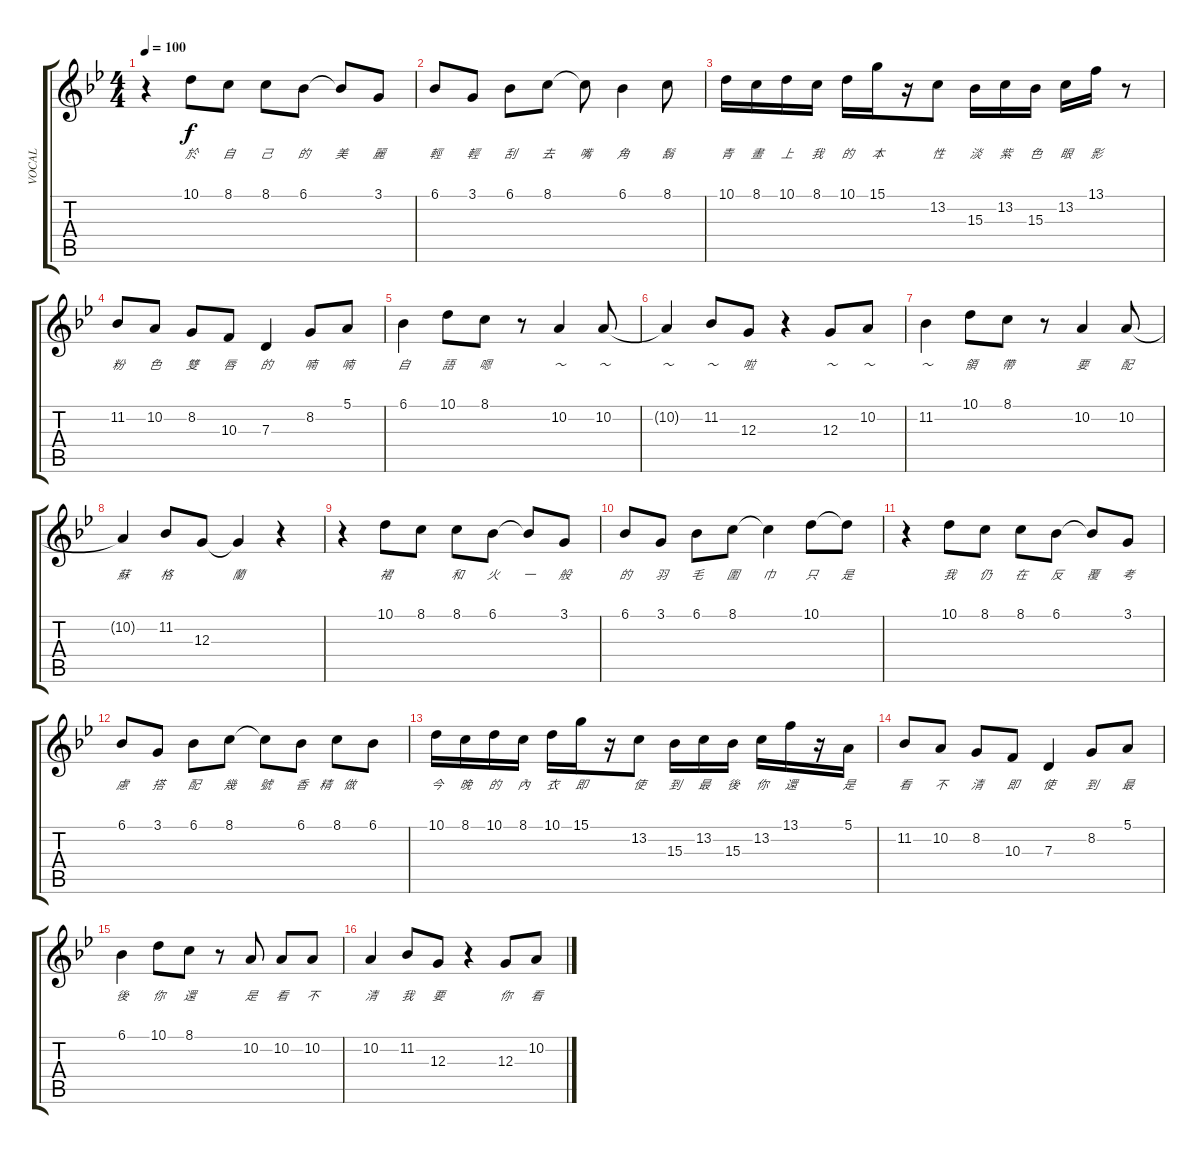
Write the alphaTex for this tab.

\track ("VOCAL" "VOCAL") {instrument electricpiano1}
\staff {score tabs}
\tuning (E4 B3 G3 D3 A2 E2) {hide}
\ts (4 4)
\tempo 100
\clef g2
\ks bb
r.4{dy f} 10.1.8{lyrics (0 "於") lyrics (1 "") lyrics (2 "") lyrics (3 "") lyrics (4 "")} 8.1.8{lyrics (0 "自") lyrics (1 "") lyrics (2 "") lyrics (3 "") lyrics (4 "")} 8.1.8{lyrics (0 "己") lyrics (1 "") lyrics (2 "") lyrics (3 "") lyrics (4 "")} 6.1.8{lyrics (0 "的") lyrics (1 "") lyrics (2 "") lyrics (3 "") lyrics (4 "")} 6.1{t}.8{lyrics (0 "美") lyrics (1 "") lyrics (2 "") lyrics (3 "") lyrics (4 "")} 3.1.8{lyrics (0 "麗") lyrics (1 "") lyrics (2 "") lyrics (3 "") lyrics (4 "")} |
6.1.8{lyrics (0 "輕") lyrics (1 "") lyrics (2 "") lyrics (3 "") lyrics (4 "")} 3.1.8{lyrics (0 "輕") lyrics (1 "") lyrics (2 "") lyrics (3 "") lyrics (4 "")} 6.1.8{lyrics (0 "刮") lyrics (1 "") lyrics (2 "") lyrics (3 "") lyrics (4 "")} 8.1.8{lyrics (0 "去") lyrics (1 "") lyrics (2 "") lyrics (3 "") lyrics (4 "")} 8.1{t}.8{lyrics (0 "嘴") lyrics (1 "") lyrics (2 "") lyrics (3 "") lyrics (4 "")} 6.1.4{lyrics (0 "角") lyrics (1 "") lyrics (2 "") lyrics (3 "") lyrics (4 "")} 8.1.8{lyrics (0 "鬍") lyrics (1 "") lyrics (2 "") lyrics (3 "") lyrics (4 "")} |
10.1.16{lyrics (0 "青　") lyrics (1 "") lyrics (2 "") lyrics (3 "") lyrics (4 "")} 8.1.16{lyrics (0 "畫") lyrics (1 "") lyrics (2 "") lyrics (3 "") lyrics (4 "")} 10.1.16{lyrics (0 "上") lyrics (1 "") lyrics (2 "") lyrics (3 "") lyrics (4 "")} 8.1.16{lyrics (0 "我") lyrics (1 "") lyrics (2 "") lyrics (3 "") lyrics (4 "")} 10.1.16{lyrics (0 "的") lyrics (1 "") lyrics (2 "") lyrics (3 "") lyrics (4 "")} 15.1.16{lyrics (0 "本") lyrics (1 "") lyrics (2 "") lyrics (3 "") lyrics (4 "")} r.16 13.2.8{lyrics (0 "性　") lyrics (1 "") lyrics (2 "") lyrics (3 "") lyrics (4 "")} 15.3.16{lyrics (0 "淡") lyrics (1 "") lyrics (2 "") lyrics (3 "") lyrics (4 "")} 13.2.16{lyrics (0 "紫") lyrics (1 "") lyrics (2 "") lyrics (3 "") lyrics (4 "")} 15.3.16{lyrics (0 "色") lyrics (1 "") lyrics (2 "") lyrics (3 "") lyrics (4 "")} 13.2.16{lyrics (0 "眼") lyrics (1 "") lyrics (2 "") lyrics (3 "") lyrics (4 "")} 13.1.16{lyrics (0 "影") lyrics (1 "") lyrics (2 "") lyrics (3 "") lyrics (4 "")} r.8 |
11.2.8{lyrics (0 "粉") lyrics (1 "") lyrics (2 "") lyrics (3 "") lyrics (4 "")} 10.2.8{lyrics (0 "色") lyrics (1 "") lyrics (2 "") lyrics (3 "") lyrics (4 "")} 8.2.8{lyrics (0 "雙") lyrics (1 "") lyrics (2 "") lyrics (3 "") lyrics (4 "")} 10.3.8{lyrics (0 "唇") lyrics (1 "") lyrics (2 "") lyrics (3 "") lyrics (4 "")} 7.3.4{lyrics (0 "的") lyrics (1 "") lyrics (2 "") lyrics (3 "") lyrics (4 "")} 8.2.8{lyrics (0 "喃") lyrics (1 "") lyrics (2 "") lyrics (3 "") lyrics (4 "")} 5.1.8{lyrics (0 "喃") lyrics (1 "") lyrics (2 "") lyrics (3 "") lyrics (4 "")} |
6.1.4{lyrics (0 "自") lyrics (1 "") lyrics (2 "") lyrics (3 "") lyrics (4 "")} 10.1.8{lyrics (0 "語　") lyrics (1 "") lyrics (2 "") lyrics (3 "") lyrics (4 "")} 8.1.8{lyrics (0 "嗯") lyrics (1 "") lyrics (2 "") lyrics (3 "") lyrics (4 "")} r.8 10.2.4{lyrics (0 "～") lyrics (1 "") lyrics (2 "") lyrics (3 "") lyrics (4 "")} 10.2.8{lyrics (0 "～") lyrics (1 "") lyrics (2 "") lyrics (3 "") lyrics (4 "")} |
10.2{t}.4{lyrics (0 "～") lyrics (1 "") lyrics (2 "") lyrics (3 "") lyrics (4 "")} 11.2.8{lyrics (0 "～") lyrics (1 "") lyrics (2 "") lyrics (3 "") lyrics (4 "")} 12.3.8{lyrics (0 "啦") lyrics (1 "") lyrics (2 "") lyrics (3 "") lyrics (4 "")} r.4 12.3.8{lyrics (0 "～") lyrics (1 "") lyrics (2 "") lyrics (3 "") lyrics (4 "")} 10.2.8{lyrics (0 "～") lyrics (1 "") lyrics (2 "") lyrics (3 "") lyrics (4 "")} |
11.2.4{lyrics (0 "～") lyrics (1 "") lyrics (2 "") lyrics (3 "") lyrics (4 "")} 10.1.8{lyrics (0 "領") lyrics (1 "") lyrics (2 "") lyrics (3 "") lyrics (4 "")} 8.1.8{lyrics (0 "帶") lyrics (1 "") lyrics (2 "") lyrics (3 "") lyrics (4 "")} r.8 10.2.4{lyrics (0 "要") lyrics (1 "") lyrics (2 "") lyrics (3 "") lyrics (4 "")} 10.2.8{lyrics (0 "配") lyrics (1 "") lyrics (2 "") lyrics (3 "") lyrics (4 "")} |
10.2{t}.4{lyrics (0 "蘇") lyrics (1 "") lyrics (2 "") lyrics (3 "") lyrics (4 "")} 11.2.8{lyrics (0 "格") lyrics (1 "") lyrics (2 "") lyrics (3 "") lyrics (4 "")} 12.3.8{lyrics (0 "") lyrics (1 "") lyrics (2 "") lyrics (3 "") lyrics (4 "")} 12.3{t}.4{lyrics (0 "蘭") lyrics (1 "") lyrics (2 "") lyrics (3 "") lyrics (4 "")} r.4 |
r.4 10.1.8{lyrics (0 "裙　") lyrics (1 "") lyrics (2 "") lyrics (3 "") lyrics (4 "")} 8.1.8{lyrics (0 "") lyrics (1 "") lyrics (2 "") lyrics (3 "") lyrics (4 "")} 8.1.8{lyrics (0 "和") lyrics (1 "") lyrics (2 "") lyrics (3 "") lyrics (4 "")} 6.1.8{lyrics (0 "火") lyrics (1 "") lyrics (2 "") lyrics (3 "") lyrics (4 "")} 6.1{t}.8{lyrics (0 "一") lyrics (1 "") lyrics (2 "") lyrics (3 "") lyrics (4 "")} 3.1.8{lyrics (0 "般") lyrics (1 "") lyrics (2 "") lyrics (3 "") lyrics (4 "")} |
6.1.8{lyrics (0 "的") lyrics (1 "") lyrics (2 "") lyrics (3 "") lyrics (4 "")} 3.1.8{lyrics (0 "羽") lyrics (1 "") lyrics (2 "") lyrics (3 "") lyrics (4 "")} 6.1.8{lyrics (0 "毛") lyrics (1 "") lyrics (2 "") lyrics (3 "") lyrics (4 "")} 8.1.8{lyrics (0 "圍") lyrics (1 "") lyrics (2 "") lyrics (3 "") lyrics (4 "")} 8.1{t}.4{lyrics (0 "巾") lyrics (1 "") lyrics (2 "") lyrics (3 "") lyrics (4 "")} 10.1.8{lyrics (0 "只") lyrics (1 "") lyrics (2 "") lyrics (3 "") lyrics (4 "")} 10.1{t}.8{lyrics (0 "是") lyrics (1 "") lyrics (2 "") lyrics (3 "") lyrics (4 "")} |
r.4 10.1.8{lyrics (0 "我") lyrics (1 "") lyrics (2 "") lyrics (3 "") lyrics (4 "")} 8.1.8{lyrics (0 "仍") lyrics (1 "") lyrics (2 "") lyrics (3 "") lyrics (4 "")} 8.1.8{lyrics (0 "在") lyrics (1 "") lyrics (2 "") lyrics (3 "") lyrics (4 "")} 6.1.8{lyrics (0 "反") lyrics (1 "") lyrics (2 "") lyrics (3 "") lyrics (4 "")} 6.1{t}.8{lyrics (0 "覆") lyrics (1 "") lyrics (2 "") lyrics (3 "") lyrics (4 "")} 3.1.8{lyrics (0 "考") lyrics (1 "") lyrics (2 "") lyrics (3 "") lyrics (4 "")} |
6.1.8{lyrics (0 "慮　") lyrics (1 "") lyrics (2 "") lyrics (3 "") lyrics (4 "")} 3.1.8{lyrics (0 "搭") lyrics (1 "") lyrics (2 "") lyrics (3 "") lyrics (4 "")} 6.1.8{lyrics (0 "配") lyrics (1 "") lyrics (2 "") lyrics (3 "") lyrics (4 "")} 8.1.8{lyrics (0 "幾") lyrics (1 "") lyrics (2 "") lyrics (3 "") lyrics (4 "")} 8.1{t}.8{lyrics (0 "號") lyrics (1 "") lyrics (2 "") lyrics (3 "") lyrics (4 "")} 6.1.8{lyrics (0 "香") lyrics (1 "") lyrics (2 "") lyrics (3 "") lyrics (4 "")} 8.1.8{lyrics (0 "精　做") lyrics (1 "") lyrics (2 "") lyrics (3 "") lyrics (4 "")} 6.1.8{lyrics (0 "") lyrics (1 "") lyrics (2 "") lyrics (3 "") lyrics (4 "")} |
10.1.16{lyrics (0 "今") lyrics (1 "") lyrics (2 "") lyrics (3 "") lyrics (4 "")} 8.1.16{lyrics (0 "晚") lyrics (1 "") lyrics (2 "") lyrics (3 "") lyrics (4 "")} 10.1.16{lyrics (0 "的") lyrics (1 "") lyrics (2 "") lyrics (3 "") lyrics (4 "")} 8.1.16{lyrics (0 "內") lyrics (1 "") lyrics (2 "") lyrics (3 "") lyrics (4 "")} 10.1.16{lyrics (0 "衣") lyrics (1 "") lyrics (2 "") lyrics (3 "") lyrics (4 "")} 15.1.16{lyrics (0 "即") lyrics (1 "") lyrics (2 "") lyrics (3 "") lyrics (4 "")} r.16 13.2.8{lyrics (0 "使") lyrics (1 "") lyrics (2 "") lyrics (3 "") lyrics (4 "")} 15.3.16{lyrics (0 "到") lyrics (1 "") lyrics (2 "") lyrics (3 "") lyrics (4 "")} 13.2.16{lyrics (0 "最") lyrics (1 "") lyrics (2 "") lyrics (3 "") lyrics (4 "")} 15.3.16{lyrics (0 "後") lyrics (1 "") lyrics (2 "") lyrics (3 "") lyrics (4 "")} 13.2.16{lyrics (0 "你") lyrics (1 "") lyrics (2 "") lyrics (3 "") lyrics (4 "")} 13.1.16{lyrics (0 "還") lyrics (1 "") lyrics (2 "") lyrics (3 "") lyrics (4 "")} r.16 5.1.16{lyrics (0 "是") lyrics (1 "") lyrics (2 "") lyrics (3 "") lyrics (4 "")} |
11.2.8{lyrics (0 "看") lyrics (1 "") lyrics (2 "") lyrics (3 "") lyrics (4 "")} 10.2.8{lyrics (0 "不") lyrics (1 "") lyrics (2 "") lyrics (3 "") lyrics (4 "")} 8.2.8{lyrics (0 "清　") lyrics (1 "") lyrics (2 "") lyrics (3 "") lyrics (4 "")} 10.3.8{lyrics (0 "即") lyrics (1 "") lyrics (2 "") lyrics (3 "") lyrics (4 "")} 7.3.4{lyrics (0 "使") lyrics (1 "") lyrics (2 "") lyrics (3 "") lyrics (4 "")} 8.2.8{lyrics (0 "到") lyrics (1 "") lyrics (2 "") lyrics (3 "") lyrics (4 "")} 5.1.8{lyrics (0 "最") lyrics (1 "") lyrics (2 "") lyrics (3 "") lyrics (4 "")} |
6.1.4{lyrics (0 "後") lyrics (1 "") lyrics (2 "") lyrics (3 "") lyrics (4 "")} 10.1.8{lyrics (0 "你") lyrics (1 "") lyrics (2 "") lyrics (3 "") lyrics (4 "")} 8.1.8{lyrics (0 "還") lyrics (1 "") lyrics (2 "") lyrics (3 "") lyrics (4 "")} r.8 10.2.8{lyrics (0 "是") lyrics (1 "") lyrics (2 "") lyrics (3 "") lyrics (4 "")} 10.2.8{lyrics (0 "看") lyrics (1 "") lyrics (2 "") lyrics (3 "") lyrics (4 "")} 10.2.8{lyrics (0 "不") lyrics (1 "") lyrics (2 "") lyrics (3 "") lyrics (4 "")} |
10.2.4{lyrics (0 "清") lyrics (1 "") lyrics (2 "") lyrics (3 "") lyrics (4 "")} 11.2.8{lyrics (0 "我") lyrics (1 "") lyrics (2 "") lyrics (3 "") lyrics (4 "")} 12.3.8{lyrics (0 "要") lyrics (1 "") lyrics (2 "") lyrics (3 "") lyrics (4 "")} r.4 12.3.8{lyrics (0 "你") lyrics (1 "") lyrics (2 "") lyrics (3 "") lyrics (4 "")} 10.2.8{lyrics (0 "看") lyrics (1 "") lyrics (2 "") lyrics (3 "") lyrics (4 "")}
